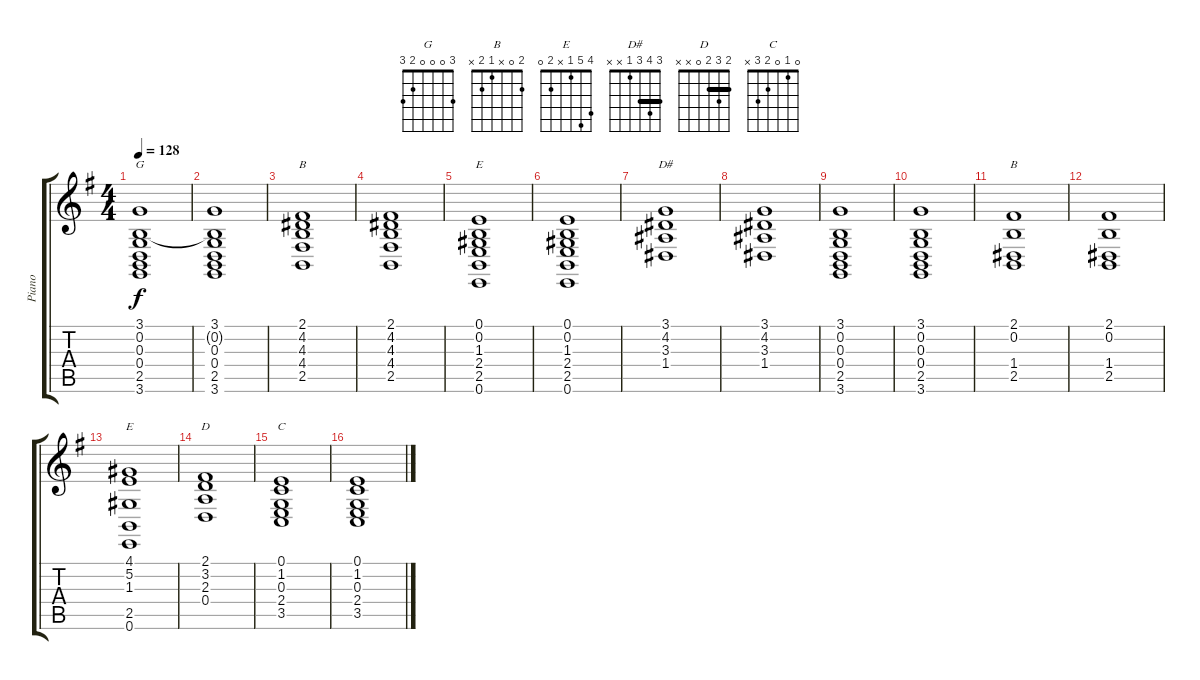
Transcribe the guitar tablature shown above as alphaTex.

\track ("Piano" "Piano") {instrument electricgrandpiano}
\staff {score tabs}
\tuning (E4 B3 G3 D3 A2 E2) {hide}
\chord ("G" 3 0 0 0 2 3)
\chord ("B" 2 4 4 4 2 x) {barre 2}
\chord ("E" 0 0 1 2 2 0)
\chord ("D#" 3 4 3 1 x x) {barre 3}
\chord ("B" 2 0 x 1 2 x)
\chord ("E" 4 5 1 x 2 0)
\chord ("D" 2 3 2 0 x x) {barre 2}
\chord ("C" 0 1 0 2 3 x)
\ts (4 4)
\tempo 128
\clef g2
\ks g
(3.1 0.2 0.3 0.4 2.5 3.6).1{ch "G" dy f} |
(3.1 0.2{t} 0.3 0.4 2.5 3.6).1 |
(2.1 4.2 4.3 4.4 2.5).1{ch "B"} |
(2.1 4.2 4.3 4.4 2.5).1 |
(0.1 0.2 1.3 2.4 2.5 0.6).1{ch "E"} |
(0.1 0.2 1.3 2.4 2.5 0.6).1 |
(3.1 4.2 3.3 1.4).1{ch "D#"} |
(3.1 4.2 3.3 1.4).1 |
(3.1 0.2 0.3 0.4 2.5 3.6).1 |
(3.1 0.2 0.3 0.4 2.5 3.6).1 |
(2.1 0.2 1.4 2.5).1{ch "B"} |
(2.1 0.2 1.4 2.5).1 |
(4.1 5.2 1.3 2.5 0.6).1{ch "E"} |
(2.1 3.2 2.3 0.4).1{ch "D"} |
(0.1 1.2 0.3 2.4 3.5).1{ch "C"} |
(0.1 1.2 0.3 2.4 3.5).1
